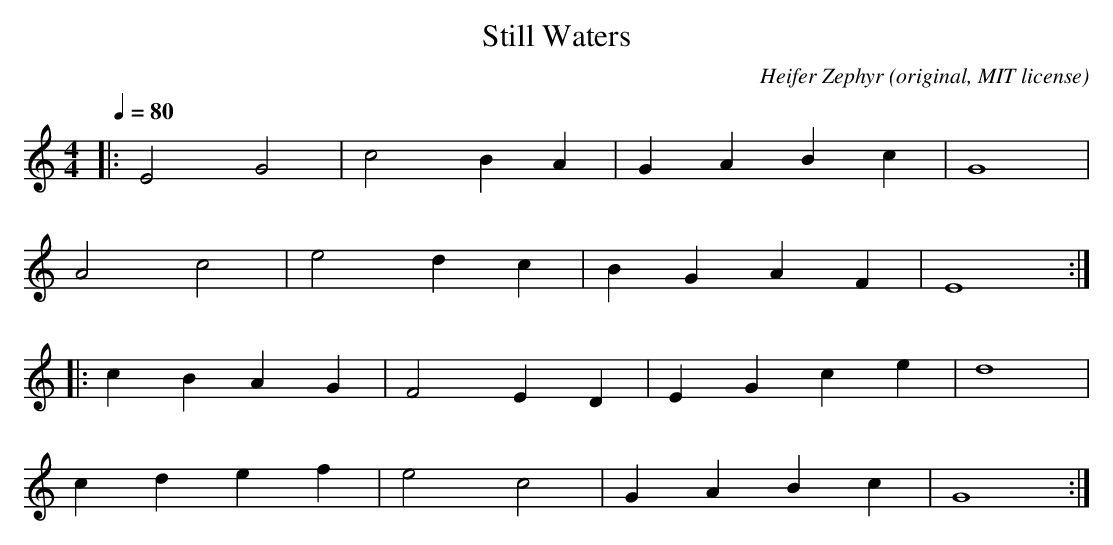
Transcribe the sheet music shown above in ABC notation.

X:1
T:Still Waters
C:Heifer Zephyr (original, MIT license)
M:4/4
L:1/8
Q:1/4=80
K:C
|: E4 G4 | c4 B2 A2 | G2 A2 B2 c2 | G8 |
   A4 c4 | e4 d2 c2 | B2 G2 A2 F2 | E8 :|
|: c2 B2 A2 G2 | F4 E2 D2 | E2 G2 c2 e2 | d8 |
   c2 d2 e2 f2 | e4 c4 | G2 A2 B2 c2 | G8 :|
